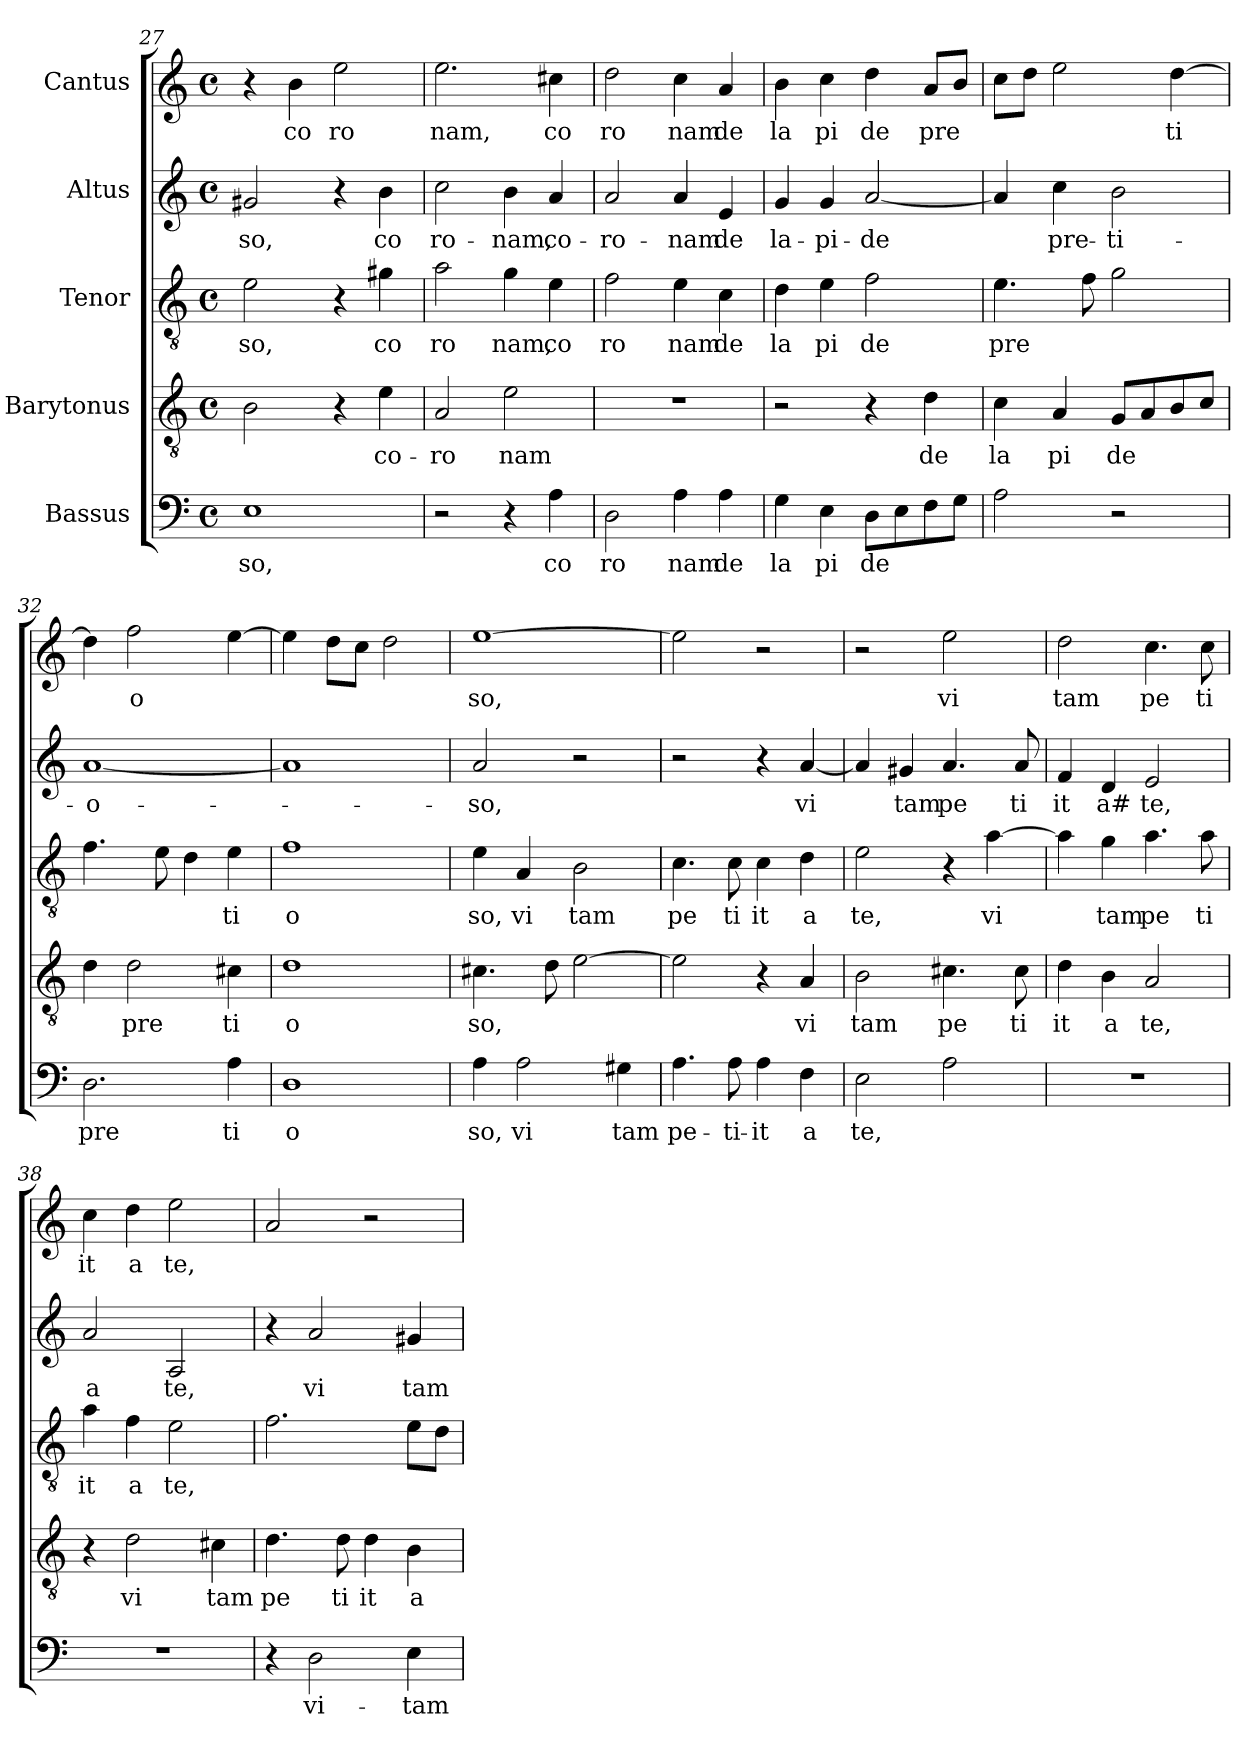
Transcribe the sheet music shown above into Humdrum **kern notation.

**kern	**text	**kern	**text	**kern	**text	**kern	**text	**kern	**text
*part5	*part5	*part4	*part4	*part3	*part3	*part2	*part2	*part1	*part1
*staff5	*staff5	*staff4	*staff4	*staff3	*staff3	*staff2	*staff2	*staff1	*staff1
*I"Bassus	*	*I"Barytonus	*	*I"Tenor	*	*I"Altus	*	*I"Cantus	*
*clefF4	*	*clefGv2	*	*clefGv2	*	*clefG2	*	*clefG2	*
*M4/4	*	*M4/4	*	*M4/4	*	*M4/4	*	*M4/4	*
*met(c)	*	*met(c)	*	*met(c)	*	*met(c)	*	*met(c)	*
=27	=27	=27	=27	=27	=27	=27	=27	=27	=27
!	!LO:LY:b:cj	!	!	!	!LO:LY:b:cj	!	!LO:LY:b:cj	!	!
1E	so,	2B\	.	2e\	so,	2g#X/	so,	4r	.
!	!	!	!	!	!	!	!	!	!LO:LY:b:cj
.	.	.	.	.	.	.	.	4b\	co
!	!	!	!	!	!	!	!	!	!LO:LY:b:cj
.	.	4r	.	4r	.	4r	.	2ee\	ro
!	!	!	!LO:LY:b:cj	!	!LO:LY:b:cj	!	!LO:LY:b:cj	!	!
.	.	4e\	co-	4g#X\	co	4b\	co	.	.
!!LO:LB:g=z
=28	=28	=28	=28	=28	=28	=28	=28	=28	=28
!	!	!	!LO:LY:b:cj	!	!LO:LY:b:cj	!	!LO:LY:b:cj	!	!LO:LY:b:cj
2r	.	2A/	-ro	2a\	ro	2cc\	ro-	2.ee\	nam,
!	!	!	!LO:LY:b:cj	!	!LO:LY:b:cj	!	!LO:LY:b:cj	!	!
4r	.	2e\	nam	4g\	nam,	4b\	-nam,	.	.
!	!LO:LY:b:cj	!	!	!	!LO:LY:b:cj	!	!LO:LY:b:cj	!	!LO:LY:b:cj
4A\	co	.	.	4e\	co	4a/	co-	4cc#X\	co
=29	=29	=29	=29	=29	=29	=29	=29	=29	=29
!	!LO:LY:b:cj	!	!	!	!LO:LY:b:cj	!	!LO:LY:b:cj	!	!LO:LY:b:cj
2D\	ro	1r	.	2f\	ro	2a/	-ro-	2dd\	ro
!	!LO:LY:b:cj	!	!	!	!LO:LY:b:cj	!	!LO:LY:b:cj	!	!LO:LY:b:cj
4A\	nam	.	.	4e\	nam	4a/	-nam	4cc\	nam
!	!LO:LY:b:cj	!	!	!	!LO:LY:b:cj	!	!LO:LY:b:cj	!	!LO:LY:b:cj
4A\	de	.	.	4c\	de	4e/	de	4a/	de
=30	=30	=30	=30	=30	=30	=30	=30	=30	=30
!	!LO:LY:b:cj	!	!	!	!LO:LY:b:cj	!	!LO:LY:b:cj	!	!LO:LY:b:cj
4G\	la	2r	.	4d\	la	4g/	la-	4b\	la
!	!LO:LY:b:cj	!	!	!	!LO:LY:b:cj	!	!LO:LY:b:cj	!	!LO:LY:b:cj
4E\	pi	.	.	4e\	pi	4g/	-pi-	4cc\	pi
!	!LO:LY:b:cj	!	!	!	!LO:LY:b:cj	!	!LO:LY:b:cj	!	!LO:LY:b:cj
8D\L	de	4r	.	2f\	de	[<2a/	-de	4dd\	de
8E\	.	.	.	.	.	.	.	.	.
!	!	!	!LO:LY:b:cj	!	!	!	!	!	!LO:LY:b
8F\	.	4d\	de	.	.	.	.	8a/L	pre
8G\J	.	.	.	.	.	.	.	8b/J	.
=31	=31	=31	=31	=31	=31	=31	=31	=31	=31
!	!	!	!LO:LY:b:cj	!	!LO:LY:b	!	!	!	!
2A\	.	4c\	la	4.e\	pre	4a/]	.	8cc\L	.
.	.	.	.	.	.	.	.	8dd\J	.
!	!	!	!LO:LY:b:cj	!	!	!	!LO:LY:b:cj	!	!
.	.	4A/	pi	.	.	4cc\	pre-	2ee\	.
.	.	.	.	8f\	.	.	.	.	.
!	!	!	!LO:LY:b:cj	!	!	!	!LO:LY:b:cj	!	!
2r	.	8G/L	de	2g\	.	2b\	-ti-	.	.
.	.	8A/	.	.	.	.	.	.	.
!	!	!	!	!	!	!	!	!	!LO:LY:b:cj
.	.	8B/	.	.	.	.	.	[>4dd\	ti
.	.	8c/J	.	.	.	.	.	.	.
=32	=32	=32	=32	=32	=32	=32	=32	=32	=32
!	!LO:LY:b:cj	!	!	!	!	!	!LO:LY:b:rj	!	!
2.D\	pre	4d\	.	4.f\	.	[<1a	-o-	4dd\]	.
!	!	!	!LO:LY:b:cj	!	!	!	!	!	!LO:LY:b:cj
.	.	2d\	pre	.	.	.	.	2ff\	o
.	.	.	.	8e\	.	.	.	.	.
.	.	.	.	4d\	.	.	.	.	.
!	!LO:LY:b:cj	!	!LO:LY:b:cj	!	!LO:LY:b:cj	!	!	!	!
4A\	ti	4c#X\	ti	4e\	ti	.	.	[>4ee\	.
=33	=33	=33	=33	=33	=33	=33	=33	=33	=33
!	!LO:LY:b:cj	!	!LO:LY:b:cj	!	!LO:LY:b:cj	!	!	!	!
1D	o	1d	o	1f	o	1a]	.	4ee\]	.
.	.	.	.	.	.	.	.	8dd\L	.
.	.	.	.	.	.	.	.	8cc\J	.
.	.	.	.	.	.	.	.	2dd\	.
=34	=34	=34	=34	=34	=34	=34	=34	=34	=34
!	!LO:LY:b:cj	!	!LO:LY:b	!	!LO:LY:b:cj	!	!LO:LY:b:cj	!	!LO:LY:b:cj
4A\	so,	4.c#X\	so,	4e\	so,	2a/	-so,	[>1ee	so,
!	!LO:LY:b:cj	!	!	!	!LO:LY:b:cj	!	!	!	!
2A\	vi	.	.	4A/	vi	.	.	.	.
.	.	8d\	.	.	.	.	.	.	.
!	!	!	!	!	!LO:LY:b:cj	!	!	!	!
.	.	[>2e\	.	2B\	tam	2r	.	.	.
!	!LO:LY:b:cj	!	!	!	!	!	!	!	!
4G#X\	tam	.	.	.	.	.	.	.	.
!!LO:LB:g=z
=35	=35	=35	=35	=35	=35	=35	=35	=35	=35
!	!LO:LY:b:cj	!	!	!	!LO:LY:b:cj	!	!	!	!
4.A\	pe-	2e\]	.	4.c\	pe	2r	.	2ee\]	.
!	!LO:LY:b:cj	!	!	!	!LO:LY:b:cj	!	!	!	!
8A\	-ti-	.	.	8c\	ti	.	.	.	.
!	!LO:LY:b:cj	!	!	!	!LO:LY:b:cj	!	!	!	!
4A\	-it	4r	.	4c\	it	4r	.	2r	.
!	!LO:LY:b:cj	!	!LO:LY:b:cj	!	!LO:LY:b:cj	!	!LO:LY:b:cj	!	!
4F\	a	4A/	vi	4d\	a	[<4a/	vi	.	.
=36	=36	=36	=36	=36	=36	=36	=36	=36	=36
!	!LO:LY:b:cj	!	!LO:LY:b:cj	!	!LO:LY:b:cj	!	!	!	!
2E\	te,	2B\	tam	2e\	te,	4a/]	.	2r	.
!	!	!	!	!	!	!	!LO:LY:b:cj	!	!
.	.	.	.	.	.	4g#X/	tam	.	.
!	!	!	!LO:LY:b:cj	!	!	!	!LO:LY:b:cj	!	!LO:LY:b:cj
2A\	.	4.c#X\	pe	4r	.	4.a/	pe	2ee\	vi
!	!	!	!	!	!LO:LY:b:cj	!	!	!	!
.	.	.	.	[>4a\	vi	.	.	.	.
!	!	!	!LO:LY:b:cj	!	!	!	!LO:LY:b:cj	!	!
.	.	8c#\	ti	.	.	8a/	ti	.	.
=37	=37	=37	=37	=37	=37	=37	=37	=37	=37
!	!	!	!LO:LY:b:cj	!	!	!	!LO:LY:b:cj	!	!LO:LY:b:cj
1r	.	4d\	it	4a\]	.	4f/	it	2dd\	tam
!	!	!	!LO:LY:b:cj	!	!LO:LY:b:cj	!	!LO:LY:b:cj	!	!
.	.	4B\	a	4g\	tam	4d/	a#	.	.
!	!	!	!LO:LY:b:cj	!	!LO:LY:b:cj	!	!LO:LY:b:cj	!	!LO:LY:b:cj
.	.	2A/	te,	4.a\	pe	2e/	te,	4.cc\	pe
!	!	!	!	!	!LO:LY:b:cj	!	!	!	!LO:LY:b:cj
.	.	.	.	8a\	ti	.	.	8cc\	ti
=38	=38	=38	=38	=38	=38	=38	=38	=38	=38
!	!	!	!	!	!LO:LY:b:cj	!	!LO:LY:b:cj	!	!LO:LY:b:cj
1r	.	4r	.	4a\	it	2a/	a	4cc\	it
!	!	!	!LO:LY:b:cj	!	!LO:LY:b:cj	!	!	!	!LO:LY:b:cj
.	.	2d\	vi	4f\	a	.	.	4dd\	a
!	!	!	!	!	!LO:LY:b:cj	!	!LO:LY:b:cj	!	!LO:LY:b:cj
.	.	.	.	2e\	te,	2A/	te,	2ee\	te,
!	!	!	!LO:LY:b:cj	!	!	!	!	!	!
.	.	4c#X\	tam	.	.	.	.	.	.
=39	=39	=39	=39	=39	=39	=39	=39	=39	=39
!	!	!	!LO:LY:b:cj	!	!	!	!	!	!
4r	.	4.d\	pe	2.f\	.	4r	.	2a/	.
!	!LO:LY:b:cj	!	!	!	!	!	!LO:LY:b:cj	!	!
2D\	vi-	.	.	.	.	2a/	vi	.	.
!	!	!	!LO:LY:b:cj	!	!	!	!	!	!
.	.	8d\	ti	.	.	.	.	.	.
!	!	!	!LO:LY:b:cj	!	!	!	!	!	!
.	.	4d\	it	.	.	.	.	2r	.
!	!LO:LY:b:cj	!	!LO:LY:b:cj	!	!	!	!LO:LY:b:cj	!	!
4E\	-tam	4B\	a	8e\L	.	4g#X/	tam	.	.
.	.	.	.	8d\J	.	.	.	.	.
=	=	=	=	=	=	=	=	=	=
*-	*-	*-	*-	*-	*-	*-	*-	*-	*-
